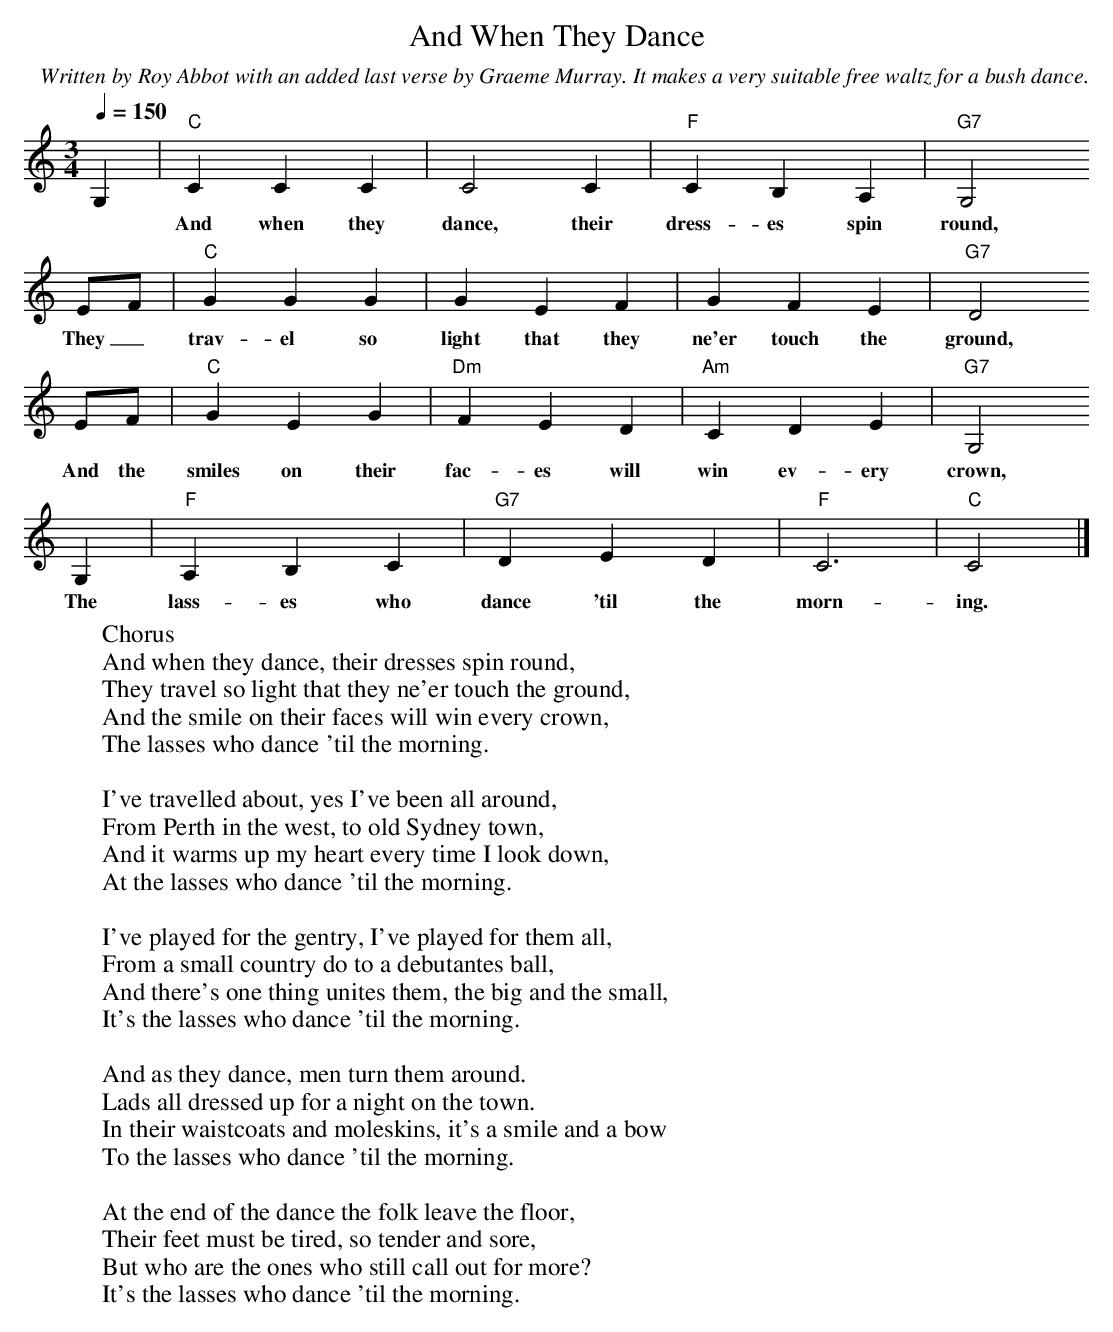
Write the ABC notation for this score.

X:1
T:And When They Dance
C:Written by Roy Abbot with an added last verse by Graeme Murray. It makes a very suitable free waltz for a bush dance.
M:3/4
L:1/4
Q:150
K:C
G,|"C"CCC|C2C|"F"CB,A,|"G7"G,2
w:*And when they dance, their dress-es spin round,
E/F/|"C"GGG|GEF|GFE|"G7"D2
w: They_ trav-el so light that they ne'er touch the ground,
E/F/|"C"GEG|"Dm"FED|"Am"CDE|"G7"G,2
w: And the smiles on their fac-es will win ev-ery crown,
G,|"F"A,B,C|"G7"DED|"F"C3|"C"C2|]
w: The lass-es who dance 'til the morn-ing.
W:Chorus
W:And when they dance, their dresses spin round,
W:They travel so light that they ne'er touch the ground,
W:And the smile on their faces will win every crown,
W:The lasses who dance 'til the morning.
W:
W:I've travelled about, yes I've been all around,
W:From Perth in the west, to old Sydney town,
W:And it warms up my heart every time I look down,
W:At the lasses who dance 'til the morning.
W:
W:I've played for the gentry, I've played for them all,
W:From a small country do to a debutantes ball,
W:And there's one thing unites them, the big and the small,
W:It's the lasses who dance 'til the morning.
W:
W:And as they dance, men turn them around.
W:Lads all dressed up for a night on the town.
W:In their waistcoats and moleskins, it's a smile and a bow
W:To the lasses who dance 'til the morning.
W:
W:At the end of the dance the folk leave the floor,
W:Their feet must be tired, so tender and sore,
W:But who are the ones who still call out for more?
W:It's the lasses who dance 'til the morning.
